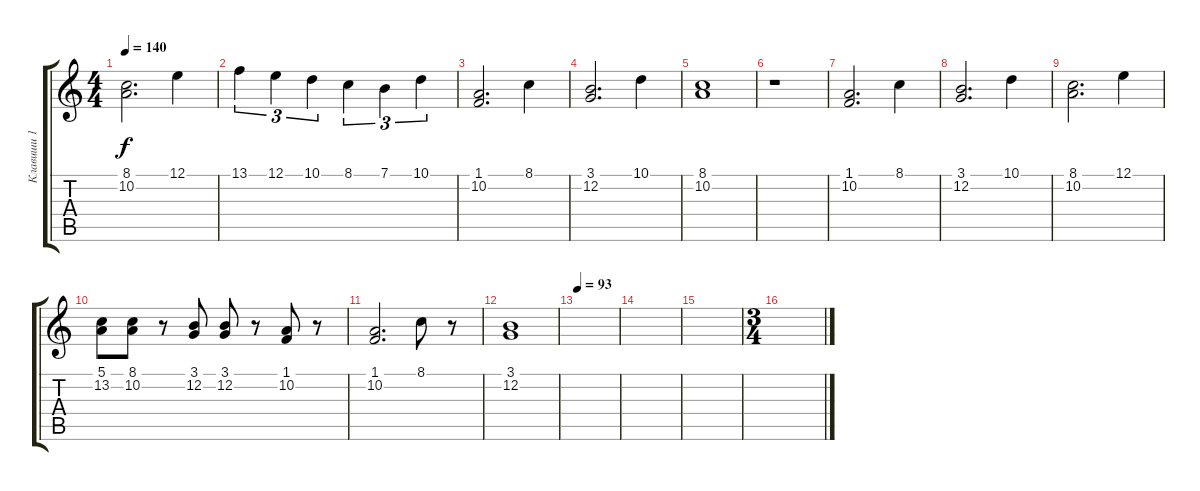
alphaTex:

\track ("Клавиши 1" "Клавиши 1") {instrument choiraahs}
\staff {score tabs}
\tuning (E4 B3 G3 D3 A2 E2) {hide}
\ts (4 4)
\tempo 140
\clef g2
\ks c
(8.1 10.2).2{d dy f} 12.1.4 |
13.1.4{tu (3 2)} 12.1.4{tu (3 2)} 10.1.4{tu (3 2)} 8.1.4{tu (3 2)} 7.1.4{tu (3 2)} 10.1.4{tu (3 2)} |
(1.1 10.2).2{d} 8.1.4 |
(3.1 12.2).2{d} 10.1.4 |
(8.1 10.2).1 |
r.1 |
(1.1 10.2).2{d} 8.1.4 |
(3.1 12.2).2{d} 10.1.4 |
(8.1 10.2).2{d} 12.1.4 |
(5.1 13.2).8 (8.1 10.2).8 r.8 (3.1 12.2).8 (3.1 12.2).8 r.8 (1.1 10.2).8 r.8 |
(1.1 10.2).2{d} 8.1.8 r.8 |
(3.1 12.2).1 |
\tempo 93
|
|
|
\ts (3 4)
